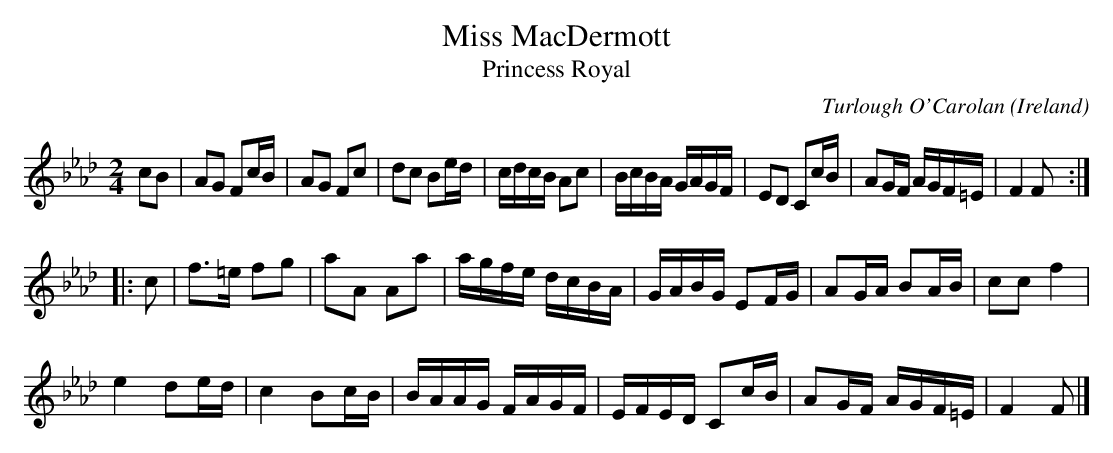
X:1
T:Miss MacDermott
T:Princess Royal
C:Turlough O'Carolan
L:1/8
M:2/4
O:Ireland
K:Abmaj
cB |\
AG Fc/2B/2 | AG Fc | dc Be/2d/2 | c/2d/2c/2B/2 Ac |\
B/2c/2B/2A/2 G/2A/2G/2F/2 | ED Cc/2B/2 | AG/2F/2 A/G/F/=E/ | F2F::
c | \
f>=e fg | aA Aa | a/2g/2f/2e/2 d/2c/2B/2A/2 | G/2A/2B/2G/2 EF/2G/2 |\
AG/2A/2 BA/2B/2 | cc f2 |
e2 de/2d/2 | c2 Bc/2B/2 |\
B/2A/2A/2G/2 F/2A/2G/2F/2 | E/2F/2E/2D/2 Cc/2B/2 | AG/2F/2 A/2G/2F/2=E/2 | F2 F |]
